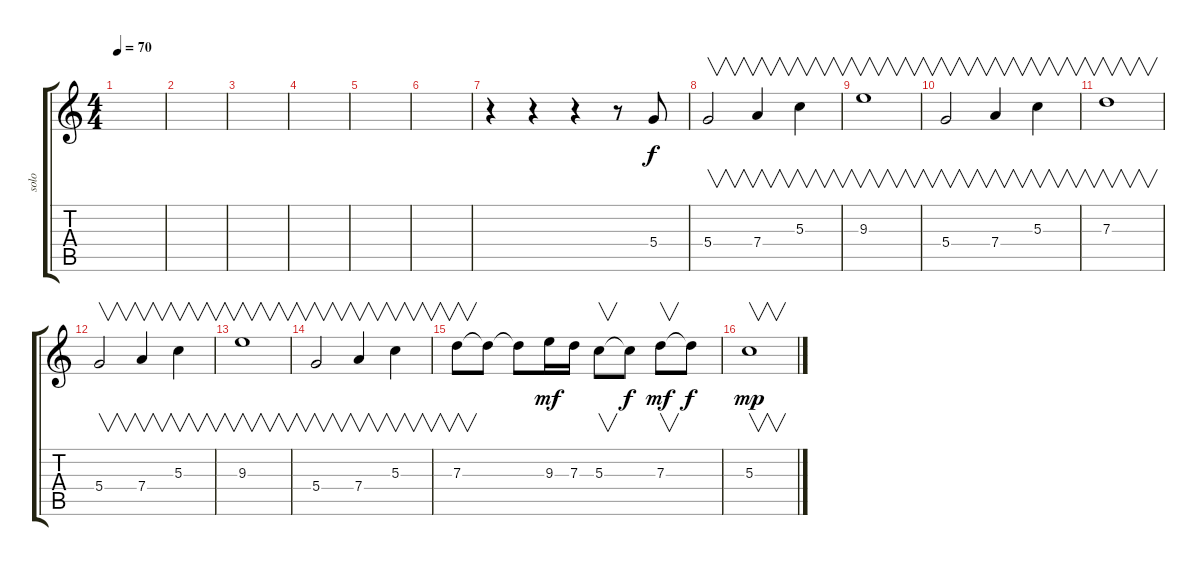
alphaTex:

\track ("solo" "solo") {instrument overdrivenguitar}
\staff {score tabs}
\tuning (E4 B3 G3 D3 A2 E2) {hide}
\ts (4 4)
\tempo 70
\clef g2
\ks c
|
|
|
|
|
|
r.4 r.4 r.4 r.8 5.4.8 |
5.4.2{v} 7.4.4{v} 5.3.4{v} |
9.3.1{v} |
5.4.2{v} 7.4.4{v} 5.3.4{v} |
7.3.1{v} |
5.4.2{v} 7.4.4{v} 5.3.4{v} |
9.3.1{v} |
5.4.2{v} 7.4.4{v} 5.3.4{v} |
7.3.8{v} 7.3{t}.8{dy f} 7.3{t}.8 9.3.16{dy mf} 7.3.16 5.3.8{v} 5.3{t}.8{dy f} 7.3.8{v dy mf} 7.3{t}.8{dy f} |
5.3.1{v dy mp}
